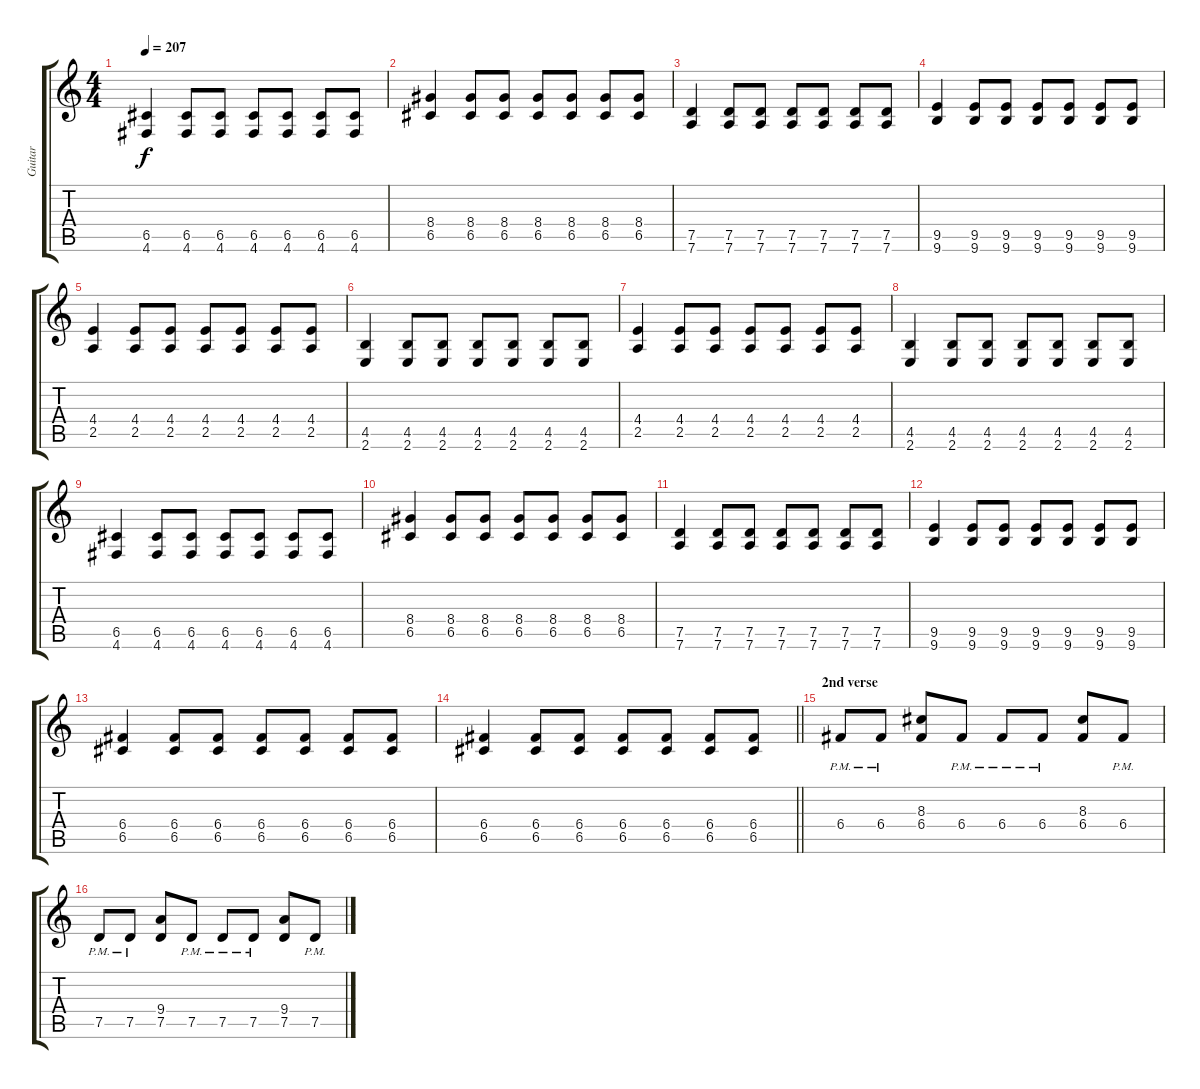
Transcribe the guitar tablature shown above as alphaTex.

\track ("Guitar" "Guitar") {instrument overdrivenguitar}
\staff {score tabs}
\tuning (D4 A3 F3 C3 G2 D2) {hide}
\ts (4 4)
\tempo 207
\clef g2
\ks c
(6.5 4.6).4{dy f} (6.5 4.6).8 (6.5 4.6).8 (6.5 4.6).8 (6.5 4.6).8 (6.5 4.6).8 (6.5 4.6).8 |
(8.4 6.5).4 (8.4 6.5).8 (8.4 6.5).8 (8.4 6.5).8 (8.4 6.5).8 (8.4 6.5).8 (8.4 6.5).8 |
(7.5 7.6).4 (7.5 7.6).8 (7.5 7.6).8 (7.5 7.6).8 (7.5 7.6).8 (7.5 7.6).8 (7.5 7.6).8 |
(9.5 9.6).4 (9.5 9.6).8 (9.5 9.6).8 (9.5 9.6).8 (9.5 9.6).8 (9.5 9.6).8 (9.5 9.6).8 |
(4.4 2.5).4 (4.4 2.5).8 (4.4 2.5).8 (4.4 2.5).8 (4.4 2.5).8 (4.4 2.5).8 (4.4 2.5).8 |
(4.5 2.6).4 (4.5 2.6).8 (4.5 2.6).8 (4.5 2.6).8 (4.5 2.6).8 (4.5 2.6).8 (4.5 2.6).8 |
(4.4 2.5).4 (4.4 2.5).8 (4.4 2.5).8 (4.4 2.5).8 (4.4 2.5).8 (4.4 2.5).8 (4.4 2.5).8 |
(4.5 2.6).4 (4.5 2.6).8 (4.5 2.6).8 (4.5 2.6).8 (4.5 2.6).8 (4.5 2.6).8 (4.5 2.6).8 |
(6.5 4.6).4 (6.5 4.6).8 (6.5 4.6).8 (6.5 4.6).8 (6.5 4.6).8 (6.5 4.6).8 (6.5 4.6).8 |
(8.4 6.5).4 (8.4 6.5).8 (8.4 6.5).8 (8.4 6.5).8 (8.4 6.5).8 (8.4 6.5).8 (8.4 6.5).8 |
(7.5 7.6).4 (7.5 7.6).8 (7.5 7.6).8 (7.5 7.6).8 (7.5 7.6).8 (7.5 7.6).8 (7.5 7.6).8 |
(9.5 9.6).4 (9.5 9.6).8 (9.5 9.6).8 (9.5 9.6).8 (9.5 9.6).8 (9.5 9.6).8 (9.5 9.6).8 |
(6.4 6.5).4 (6.4 6.5).8 (6.4 6.5).8 (6.4 6.5).8 (6.4 6.5).8 (6.4 6.5).8 (6.4 6.5).8 |
\barLineRight lightlight
(6.4 6.5).4 (6.4 6.5).8 (6.4 6.5).8 (6.4 6.5).8 (6.4 6.5).8 (6.4 6.5).8 (6.4 6.5).8 |
\section ("" "2nd verse")
6.4{pm}.8 6.4{pm}.8 (8.3 6.4).8 6.4{pm}.8 6.4{pm}.8 6.4{pm}.8 (8.3 6.4).8 6.4{pm}.8 |
7.5{pm}.8 7.5{pm}.8 (9.4 7.5).8 7.5{pm}.8 7.5{pm}.8 7.5{pm}.8 (9.4 7.5).8 7.5{pm}.8
